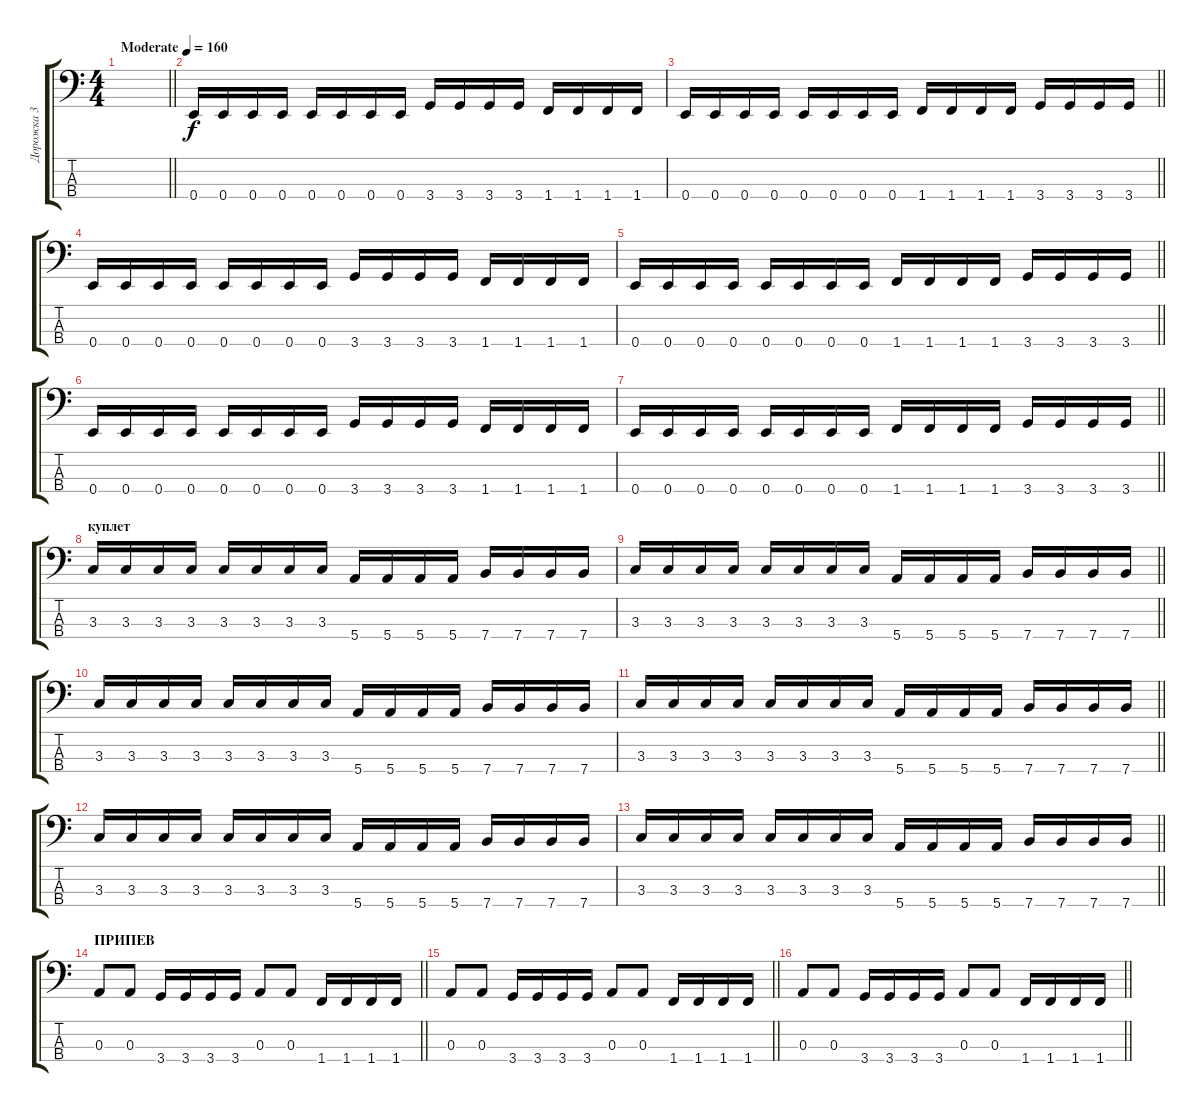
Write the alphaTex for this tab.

\track ("Дорожка 3" "Дорожка 3") {instrument electricbasspick}
\staff {score tabs}
\tuning (G2 D2 A1 E1) {hide}
\ts (4 4)
\tempo (160 "Moderate")
\clef f4
\barLineRight lightlight
\ks c
|
0.4.16 0.4.16 0.4.16 0.4.16 0.4.16 0.4.16 0.4.16 0.4.16 3.4.16 3.4.16 3.4.16 3.4.16 1.4.16 1.4.16 1.4.16 1.4.16 |
\barLineRight lightlight
0.4.16 0.4.16 0.4.16 0.4.16 0.4.16 0.4.16 0.4.16 0.4.16 1.4.16 1.4.16 1.4.16 1.4.16 3.4.16 3.4.16 3.4.16 3.4.16 |
0.4.16 0.4.16 0.4.16 0.4.16 0.4.16 0.4.16 0.4.16 0.4.16 3.4.16 3.4.16 3.4.16 3.4.16 1.4.16 1.4.16 1.4.16 1.4.16 |
\barLineRight lightlight
0.4.16 0.4.16 0.4.16 0.4.16 0.4.16 0.4.16 0.4.16 0.4.16 1.4.16 1.4.16 1.4.16 1.4.16 3.4.16 3.4.16 3.4.16 3.4.16 |
0.4.16 0.4.16 0.4.16 0.4.16 0.4.16 0.4.16 0.4.16 0.4.16 3.4.16 3.4.16 3.4.16 3.4.16 1.4.16 1.4.16 1.4.16 1.4.16 |
\barLineRight lightlight
0.4.16 0.4.16 0.4.16 0.4.16 0.4.16 0.4.16 0.4.16 0.4.16 1.4.16 1.4.16 1.4.16 1.4.16 3.4.16 3.4.16 3.4.16 3.4.16 |
\section ("" "куплет")
3.3.16 3.3.16 3.3.16 3.3.16 3.3.16 3.3.16 3.3.16 3.3.16 5.4.16 5.4.16 5.4.16 5.4.16 7.4.16 7.4.16 7.4.16 7.4.16 |
\barLineRight lightlight
3.3.16 3.3.16 3.3.16 3.3.16 3.3.16 3.3.16 3.3.16 3.3.16 5.4.16 5.4.16 5.4.16 5.4.16 7.4.16 7.4.16 7.4.16 7.4.16 |
3.3.16 3.3.16 3.3.16 3.3.16 3.3.16 3.3.16 3.3.16 3.3.16 5.4.16 5.4.16 5.4.16 5.4.16 7.4.16 7.4.16 7.4.16 7.4.16 |
\barLineRight lightlight
3.3.16 3.3.16 3.3.16 3.3.16 3.3.16 3.3.16 3.3.16 3.3.16 5.4.16 5.4.16 5.4.16 5.4.16 7.4.16 7.4.16 7.4.16 7.4.16 |
3.3.16 3.3.16 3.3.16 3.3.16 3.3.16 3.3.16 3.3.16 3.3.16 5.4.16 5.4.16 5.4.16 5.4.16 7.4.16 7.4.16 7.4.16 7.4.16 |
\barLineRight lightlight
3.3.16 3.3.16 3.3.16 3.3.16 3.3.16 3.3.16 3.3.16 3.3.16 5.4.16 5.4.16 5.4.16 5.4.16 7.4.16 7.4.16 7.4.16 7.4.16 |
\section ("" "ПРИПЕВ")
\barLineRight lightlight
0.3.8 0.3.8 3.4.16 3.4.16 3.4.16 3.4.16 0.3.8 0.3.8 1.4.16 1.4.16 1.4.16 1.4.16 |
\barLineRight lightlight
0.3.8 0.3.8 3.4.16 3.4.16 3.4.16 3.4.16 0.3.8 0.3.8 1.4.16 1.4.16 1.4.16 1.4.16 |
\barLineRight lightlight
0.3.8 0.3.8 3.4.16 3.4.16 3.4.16 3.4.16 0.3.8 0.3.8 1.4.16 1.4.16 1.4.16 1.4.16
